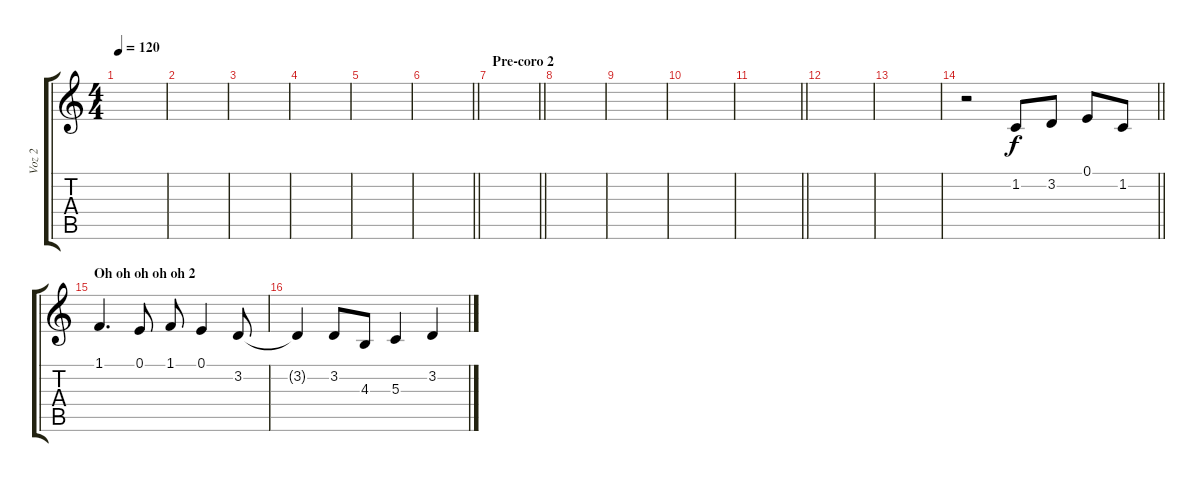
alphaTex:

\track ("Voz 2" "Voz 2") {instrument clarinet}
\staff {score tabs}
\tuning (E4 B3 G3 D3 A2 E2) {hide}
\ts (4 4)
\tempo 120
\clef g2
\ks c
|
|
|
|
|
\barLineRight lightlight
|
\section ("" "Pre-coro 2")
\barLineRight lightlight
|
|
|
|
\barLineRight lightlight
|
|
|
\barLineRight lightlight
r.2 1.2.8 3.2.8 0.1.8 1.2.8 |
\section ("" "Oh oh oh oh oh 2")
1.1.4{d} 0.1.8 1.1.8 0.1.4 3.2.8 |
3.2{t}.4 3.2.8 4.3.8 5.3.4 3.2.4
